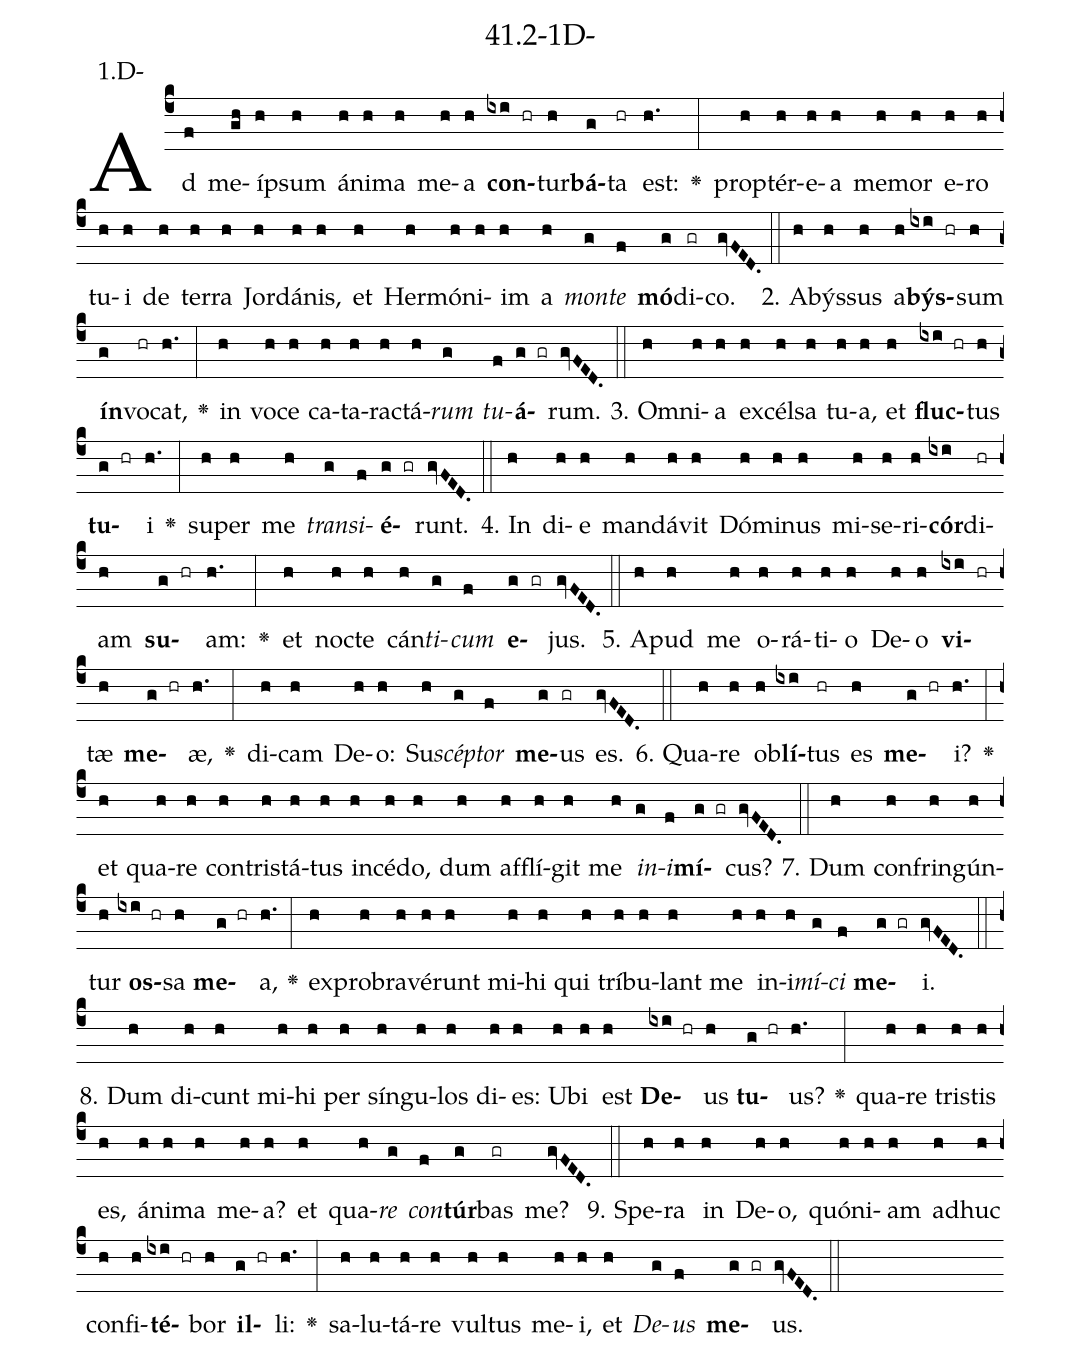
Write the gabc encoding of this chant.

name: 41.2-1D-;
annotation: 1.D-;
%%
(c4)Ad(f) me(gh)íp(h)sum(h) á(h)ni(h)ma(h) me(h)a(h) <b>con</b>(ixi hr)tur(h)<b>bá</b>(g)ta(hr) est:(h.) <v>\greheightstar</v>(:) prop(h)tér(h)e(h)a(h) me(h)mor(h) e(h)ro(h) tu(h)i(h) de(h) ter(h)ra(h) Jor(h)dá(h)nis,(h) et(h) Her(h)mó(h)ni(h)im(h) a(h) <i>mon</i>(g)<i>te</i>(f) <b>mó</b>(g)di(gr)co.(gvFED.) (::)
2. A(h)býs(h)sus(h) a(h)<b>býs</b>(ixi hr)sum(h) <b>ín</b>(g)vo(hr)cat,(h.) <v>\greheightstar</v>(:) in(h) vo(h)ce(h) ca(h)ta(h)rac(h)tá(h)<i>rum</i>(g) <i>tu</i>(f)<b>á</b>(g gr)rum.(gvFED.) (::)
3. Om(h)ni(h)a(h) ex(h)cél(h)sa(h) tu(h)a,(h) et(h) <b>fluc</b>(ixi hr)tus(h) <b>tu</b>(g hr)i(h.) <v>\greheightstar</v>(:) su(h)per(h) me(h) <i>trans</i>(g)<i>i</i>(f)<b>é</b>(g gr)runt.(gvFED.) (::)
4. In(h) di(h)e(h) man(h)dá(h)vit(h) Dó(h)mi(h)nus(h) mi(h)se(h)ri(h)<b>cór</b>(ixi)di(hr)am(h) <b>su</b>(g hr)am:(h.) <v>\greheightstar</v>(:) et(h) noc(h)te(h) cán(h)<i>ti</i>(g)<i>cum</i>(f) <b>e</b>(g gr)jus.(gvFED.) (::)
5. A(h)pud(h) me(h) o(h)rá(h)ti(h)o(h) De(h)o(h) <b>vi</b>(ixi hr)tæ(h) <b>me</b>(g hr)æ,(h.) <v>\greheightstar</v>(:) di(h)cam(h) De(h)o:(h) Su(h)<i>scép</i>(g)<i>tor</i>(f) <b>me</b>(g)us(gr) es.(gvFED.) (::)
6. Qua(h)re(h) ob(h)<b>lí</b>(ixi)tus(hr) es(h) <b>me</b>(g hr)i?(h.) <v>\greheightstar</v>(:) et(h) qua(h)re(h) con(h)tris(h)tá(h)tus(h) in(h)cé(h)do,(h) dum(h) af(h)flí(h)git(h) me(h) <i>in</i>(g)<i>i</i>(f)<b>mí</b>(g gr)cus?(gvFED.) (::)
7. Dum(h) con(h)frin(h)gún(h)tur(h) <b>os</b>(ixi hr)sa(h) <b>me</b>(g hr)a,(h.) <v>\greheightstar</v>(:) ex(h)pro(h)bra(h)vé(h)runt(h) mi(h)hi(h) qui(h) trí(h)bu(h)lant(h) me(h) in(h)i(h)<i>mí</i>(g)<i>ci</i>(f) <b>me</b>(g gr)i.(gvFED.) (::)
8. Dum(h) di(h)cunt(h) mi(h)hi(h) per(h) sín(h)gu(h)los(h) di(h)es:(h) U(h)bi(h) est(h) <b>De</b>(ixi hr)us(h) <b>tu</b>(g hr)us?(h.) <v>\greheightstar</v>(:) qua(h)re(h) tris(h)tis(h) es,(h) á(h)ni(h)ma(h) me(h)a?(h) et(h) qua(h)<i>re</i>(g) <i>con</i>(f)<b>túr</b>(g)bas(gr) me?(gvFED.) (::)
9. Spe(h)ra(h) in(h) De(h)o,(h) quón(h)i(h)am(h) ad(h)huc(h) con(h)fi(h)<b>té</b>(ixi hr)bor(h) <b>il</b>(g hr)li:(h.) <v>\greheightstar</v>(:) sa(h)lu(h)tá(h)re(h) vul(h)tus(h) me(h)i,(h) et(h) <i>De</i>(g)<i>us</i>(f) <b>me</b>(g gr)us.(gvFED.) (::)
